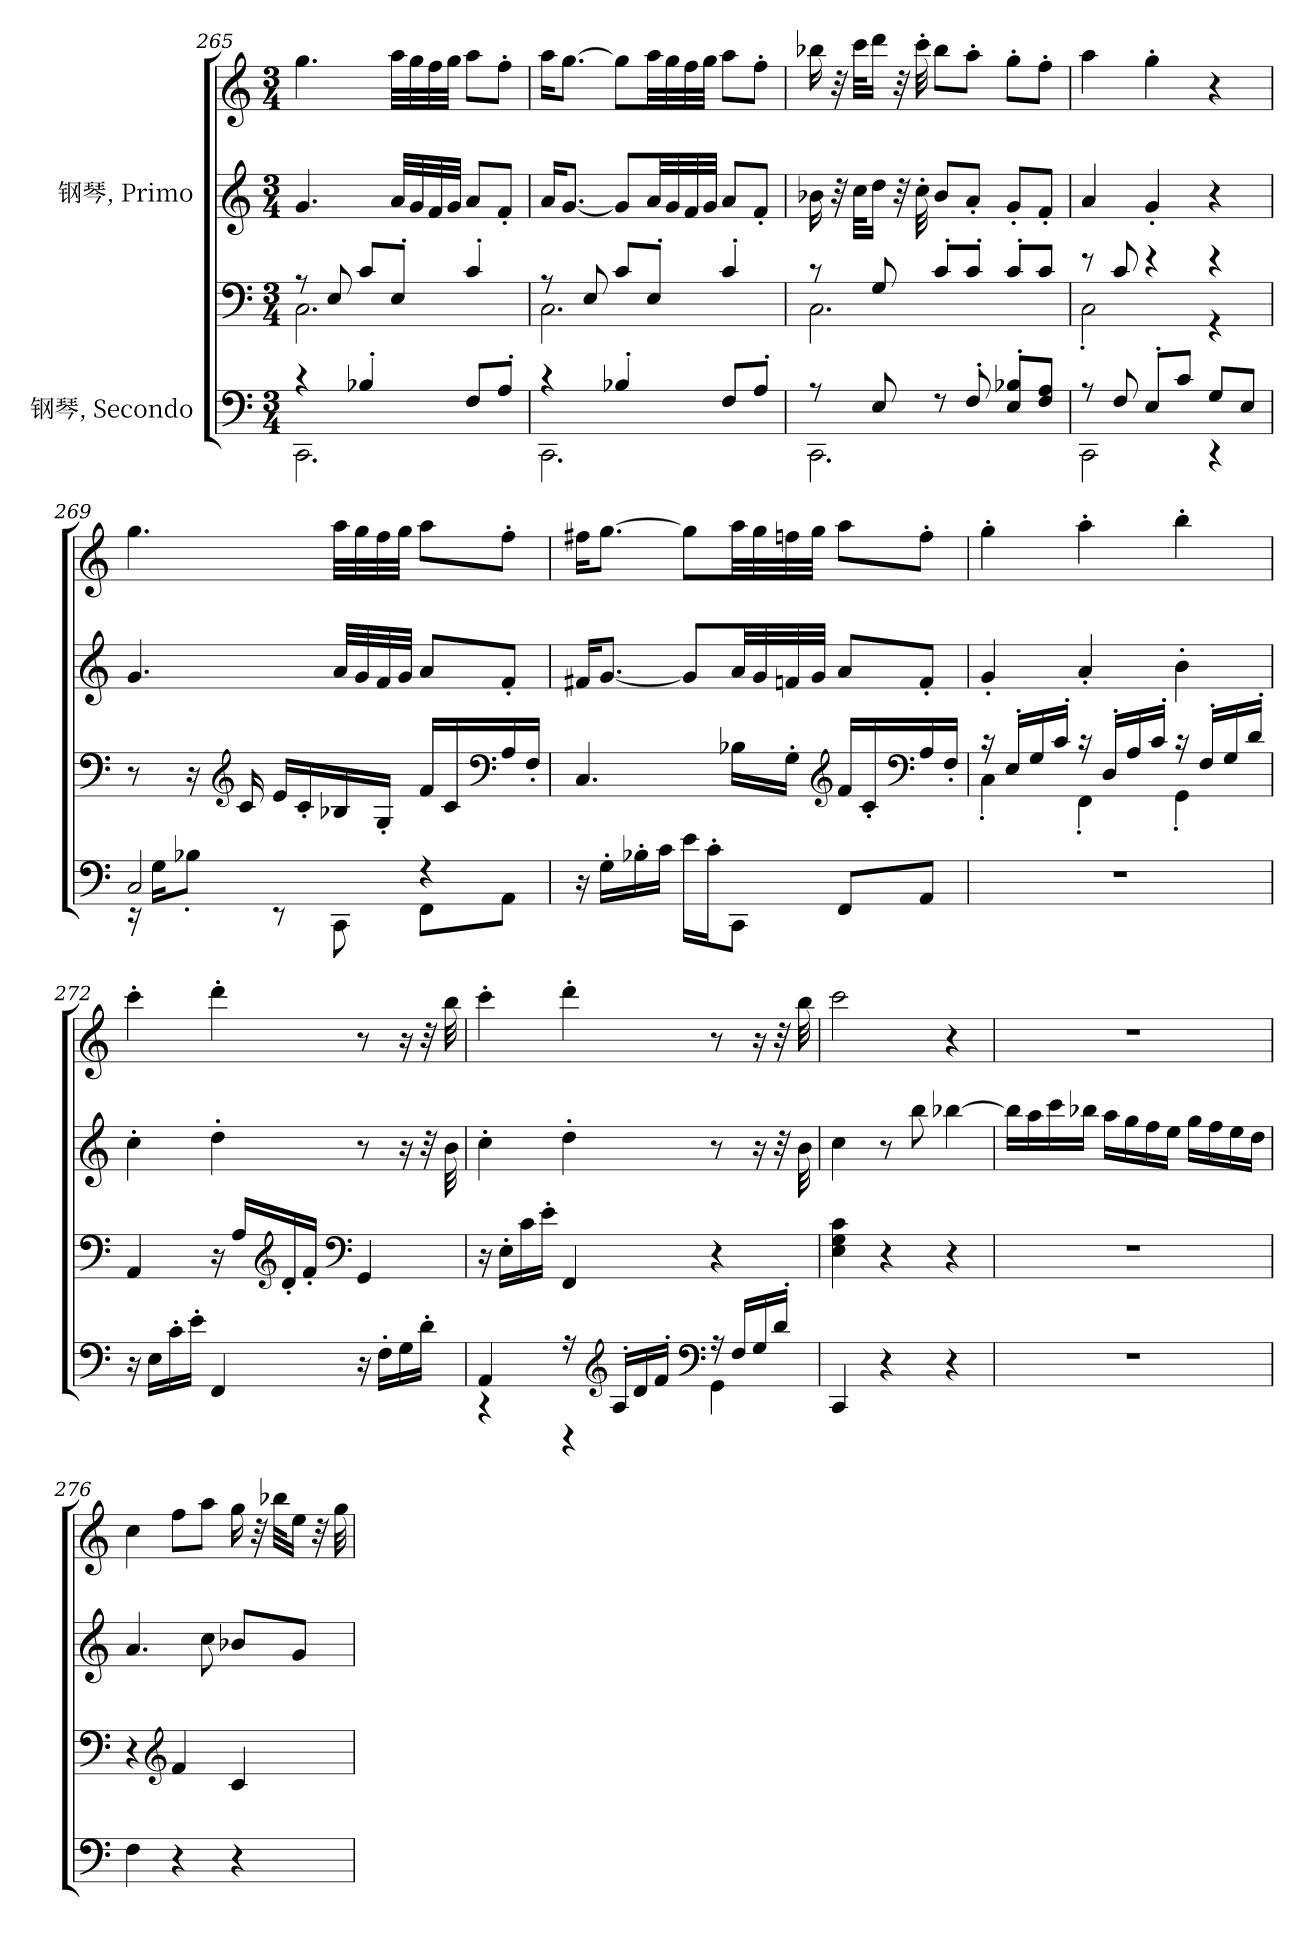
**kern	**kern	**kern	**kern
*part2	*part2	*part1	*part1
*staff4	*staff3	*staff2	*staff1
*I"钢琴, Secondo	*	*I"钢琴, Primo	*
!!LO:LB:g=z
*clefF4	*clefF4	*clefG2	*clefG2
*k[]	*k[]	*k[]	*k[]
*M3/4	*M3/4	*M3/4	*M3/4
=265	=265	=265	=265
*^	*^	*	*
4r	2.CC\	8r	2.C\	4.g/	4.gg\
.	.	8E/	.	.	.
4B-X'/	.	8c/L	.	.	.
.	.	8E'/J	.	32a/LLL	32aa\LLL
.	.	.	.	32g/	32gg\
.	.	.	.	32f/	32ff\
.	.	.	.	32g/JJJ	32gg\JJJ
8F/L	.	4c'/	.	8a/L	8aa\L
8A'/J	.	.	.	8f'/J	8ff'\J
=266	=266	=266	=266	=266	=266
4r	2.CC\	8r	2.C\	16a/KL	16aa\KL
.	.	.	.	[8.g/J	[8.gg\J
.	.	8E/	.	.	.
4B-X'/	.	8c/L	.	8g/L]	8gg\L]
.	.	8E'/J	.	32a/LL	32aa\LL
.	.	.	.	32g/	32gg\
.	.	.	.	32f/	32ff\
.	.	.	.	32g/JJJ	32gg\JJJ
8F/L	.	4c'/	.	8a/L	8aa\L
8A'/J	.	.	.	8f'/J	8ff'\J
=267	=267	=267	=267	=267	=267
8r	2.CC\	8r	2.C\	16b-X\	16bb-X\
.	.	.	.	32r	32r
.	.	.	.	32cc\KLL	32ccc\KLL
8E/	.	8G/	.	16dd\JJ	16ddd\JJ
.	.	.	.	32r	32r
.	.	.	.	32cc'\	32ccc'\
8r	.	8c'/L	.	8b-/L	8bb-\L
8F'/	.	8c'/J	.	8a'/J	8aa'\J
8E/' 8B-X/'L	.	8c'/L	.	8g'/L	8gg'\L
8F/ 8A/J	.	8c/J	.	8f'/J	8ff'\J
=268	=268	=268	=268	=268	=268
8r	2CC\	8r	2C'\	4a/	4aa\
8F/	.	8c/	.	.	.
8E'/L	.	4r	.	4g'/	4gg'\
8c/J	.	.	.	.	.
8G/L	4r	4r	4r	4r	4r
8E/J	.	.	.	.	.
*	*	*v	*v	*	*
!!LO:PB:g=z
=269	=269	=269	=269	=269
2C/	16r	8r	4.g/	4.gg\
.	16G\KL	.	.	.
.	8B-X'\J	16r	.	.
*	*	*clefG2	*	*
.	.	16c/	.	.
.	8r	16e/LL	.	.
.	.	16c'/	.	.
.	8CC\	16B-X/	32a/LLL	32aa\LLL
.	.	.	32g/	32gg\
.	.	16G'/JJ	32f/	32ff\
.	.	.	32g/JJJ	32gg\JJJ
4r	8FF\L	16f/LL	8a/L	8aa\L
.	.	16c/	.	.
*	*	*clefF4	*	*
.	8AA\J	16A/	8f'/J	8ff'\J
.	.	16F'/JJ	.	.
*v	*v	*	*	*
=270	=270	=270	=270
16r	4.C/	16f#X/KL	16ff#X\KL
16G'\LL	.	[8.g/J	[8.gg\J
16B-X'\	.	.	.
16c\JJ	.	.	.
16e\LL	.	8g/L]	8gg\L]
16c'\J	.	.	.
8CC\J	16B-X\LL	32a/LL	32aa\LL
.	.	32g/	32gg\
.	16G'\JJ	32fn/	32ffn\
.	.	32g/JJJ	32gg\JJJ
*	*clefG2	*	*
8FF/L	16f/LL	8a/L	8aa\L
.	16c'/	.	.
*	*clefF4	*	*
8AA/J	16A/	8f'/J	8ff'\J
.	16F'/JJ	.	.
!!LO:LB:g=z
=271	=271	=271	=271
*	*^	*	*
2.r	16r	4C'\	4g'/	4gg'\
.	16E'/LL	.	.	.
.	16G/	.	.	.
.	16c'/JJ	.	.	.
.	16r	4FF'\	4a'/	4aa'\
.	16D'/LL	.	.	.
.	16A/	.	.	.
.	16c'/JJ	.	.	.
.	16r	4GG'\	4b'\	4bb'\
.	16F'/LL	.	.	.
.	16G/	.	.	.
.	16d'/JJ	.	.	.
*	*v	*v	*	*
=272	=272	=272	=272
16r	4AA/	4cc'\	4ccc'\
16E\LL	.	.	.
16c'\	.	.	.
16e'\JJ	.	.	.
4FF/	16r	4dd'\	4ddd'\
.	16A/LL	.	.
*	*clefG2	*	*
.	16d'/	.	.
.	16f'/JJ	.	.
*	*clefF4	*	*
16r	4GG/	8r	8r
16F'\LL	.	.	.
16G\	.	16r	16r
16d'\JJ	.	32r	32r
.	.	32b\	32bb\
!!LO:LB:g=z
=273	=273	=273	=273
*^	*	*	*
4AA/	4r	16r	4cc'\	4ccc'\
.	.	16E'\LL	.	.
.	.	16c\	.	.
.	.	16e'\JJ	.	.
16r	4r	4FF/	4dd'\	4ddd'\
*clefG2	*	*	*	*
16A'/LL	.	.	.	.
16d/	.	.	.	.
16f'/JJ	.	.	.	.
*clefF4	*	*	*	*
16r	4GG\	4r	8r	8r
16F/LL	.	.	.	.
16G/	.	.	16r	16r
16d'/JJ	.	.	32r	32r
.	.	.	32b\	32bb\
*v	*v	*	*	*
=274	=274	=274	=274
4CC/	4E\ 4G\ 4c\	4cc\	2ccc\
4r	4r	8r	.
.	.	8bb\	.
4r	4r	[4bb-X\	4r
=275	=275	=275	=275
*	*	*	*MM56
2.r	2.r	16bb-\LL]	2.r
.	.	16aa\	.
.	.	16ccc\	.
.	.	16bb-X\JJ	.
.	.	16aa\LL	.
.	.	16gg\	.
.	.	16ff\	.
.	.	16ee\JJ	.
.	.	16gg\LL	.
.	.	16ff\	.
.	.	16ee\	.
.	.	16dd\JJ	.
!!LO:PB:g=z
=276	=276	=276	=276
4F\	4r	4.a/	4cc\
*	*clefG2	*	*
4r	4f/	.	8ff\L
.	.	8cc\	8aa\J
4r	4c/	8b-X/L	16gg\
.	.	.	32r
.	.	.	32bb-X\KLL
.	.	8g/J	16ee\JJ
.	.	.	32r
.	.	.	32gg\
=	=	=	=
*-	*-	*-	*-
